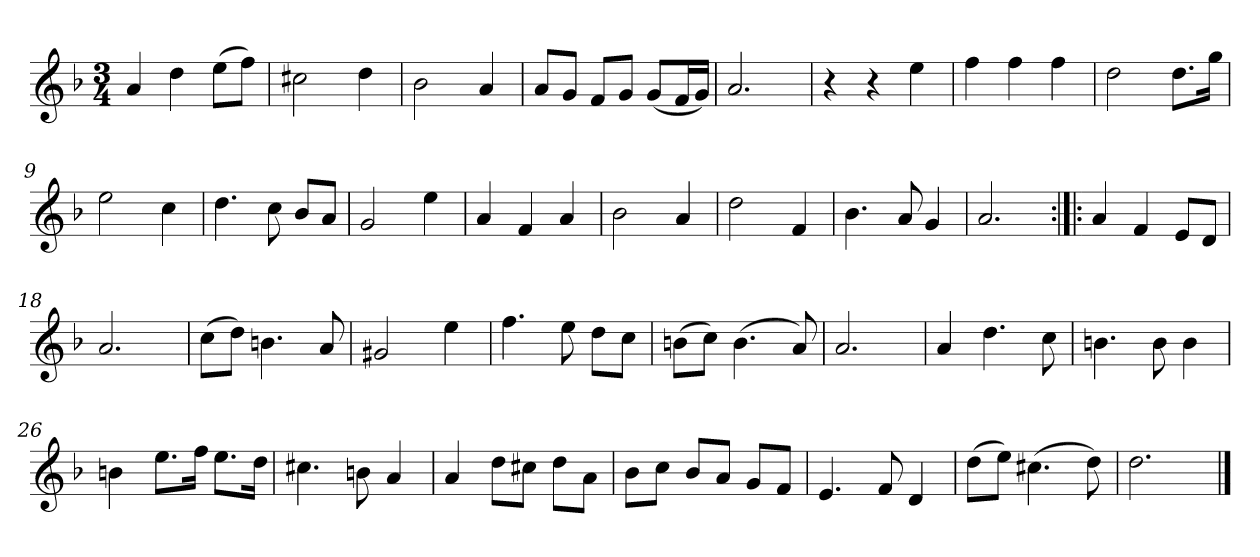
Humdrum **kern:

**kern
*part1
*staff1
*clefG2
*k[b-]
*d:
*M3/4
*MM120
=1
4a
4dd
(8ee\L
8ff\J)
=2
2cc#X
4dd
=3
2b-
4a
=4
8a/L
8g/J
8f/L
8g/J
(8g/L
16f/L
16g/JJ)
=5
2.a
=6
4r
4r
4ee
=7
4ff
4ff
4ff
=8
2dd
8.dd\L
16gg\Jk
=9
2ee
4cc
=10
4.dd
8cc
8b-/L
8a/J
=11
2g
4ee
=12
4a
4f
4a
=13
2b-
4a
=14
2dd
4f
=15
4.b-
8a
4g
=16
2.a
=17:|!|:
4a
4f
8e/L
8d/J
=18
2.a
=19
(8cc\L
8dd\J)
4.bn
8a
=20
2g#X
4ee
=21
4.ff
8ee
8dd\L
8cc\J
=22
(8bn\L
8cc\J)
(4.b
8a)
=23
2.a
=24
4a
4.dd
8cc
=25
4.bn
8b
4b
=26
4bn
8.ee\L
16ff\Jk
8.ee\L
16dd\Jk
=27
4.cc#X
8bn
4a
=28
4a
8dd\L
8cc#X\J
8dd\L
8a\J
=29
8b-\L
8cc\J
8b-/L
8a/J
8g/L
8f/J
=30
4.e
8f
4d
=31
(8dd\L
8ee\J)
(4.cc#X
8dd)
=32
2.dd
==
*-
